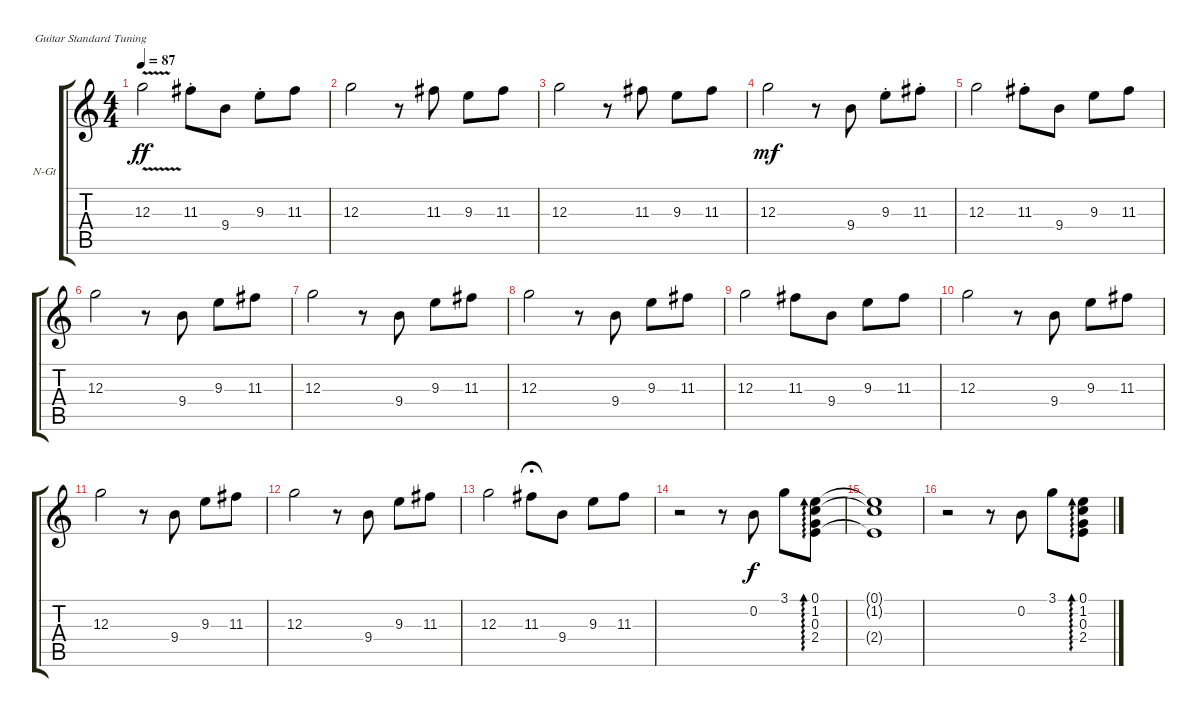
\bracketExtendMode groupsimilarinstruments
\firstSystemTrackNameOrientation horizontal
\otherSystemsTrackNameOrientation horizontal
\track ("Guitare lead" "N-Gt") {instrument acousticguitarnylon}
\staff {score tabs}
\tuning (E4 B3 G3 D3 A2 E2)
\ts (4 4)
\tempo 87
\clef g2
\ks c
12.3{v}.2{dy ff} 11.3{st}.8 9.4.8 9.3{st}.8 11.3.8 |
12.3.2 r.8 11.3.8 9.3.8 11.3.8 |
12.3.2 r.8 11.3.8 9.3.8 11.3.8 |
12.3.2{dy mf} r.8 9.4.8 9.3{st}.8 11.3{st}.8 |
12.3.2 11.3{st}.8 9.4.8 9.3.8 11.3.8 |
12.3.2 r.8 9.4.8 9.3.8 11.3.8 |
12.3.2 r.8 9.4.8 9.3.8 11.3.8 |
12.3.2 r.8 9.4.8 9.3.8 11.3.8 |
12.3.2 11.3.8 9.4.8 9.3.8 11.3.8 |
12.3.2 r.8 9.4.8 9.3.8 11.3.8 |
12.3.2 r.8 9.4.8 9.3.8 11.3.8 |
12.3.2 r.8 9.4.8 9.3.8 11.3.8 |
12.3.2 11.3.8{fermata (medium 0.5)} 9.4.8 9.3.8 11.3.8 |
r.2 r.8 0.2.8{dy f} 3.1.8 (0.1 1.2 0.3 2.4).8{ad 0} |
(0.1{t} 2.4{t} 1.2{t}).1 |
r.2 r.8 0.2.8 3.1.8 (0.1 1.2 0.3 2.4).8{ad 0}
